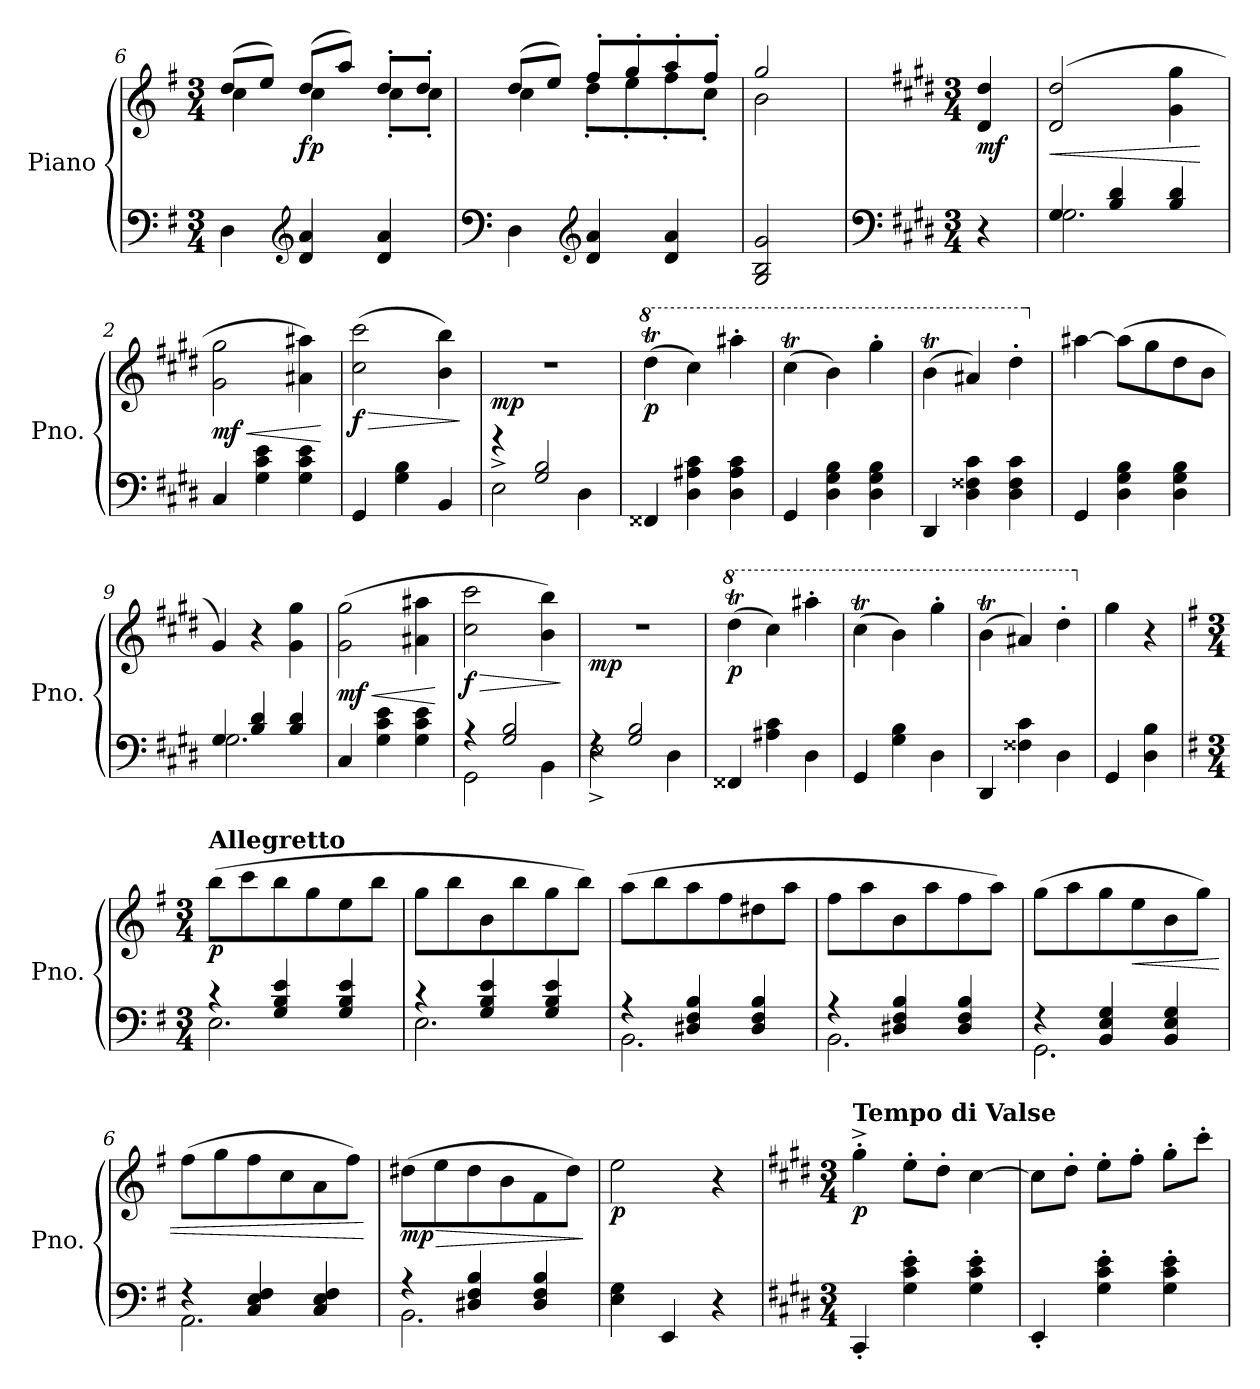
**kern	**kern	**dynam
*part1	*part1	*part1
*staff2	*staff1	*staff1/2
*I"Piano	*	*
*I'Pno.	*	*
*clefF4	*clefG2	*
*k[f#]	*k[f#]	*
*M3/4	*M3/4	*
=6	=6	=6
*	*^	*
4D\	(>8dd/L	4cc\	.
.	8ee/J)	.	.
*clefG2	*	*	*
!	!	!	!LO:DY:b
4d/ 4a/	(>8dd/L	4cc\	fp
.	8aa/J)	.	.
4d/ 4a/	8dd'/L	8cc'\L	.
.	8dd'/J	8cc'\J	.
=7	=7	=7	=7
*clefF4	*	*	*
4D\	(>8dd/L	4cc\	.
.	8ee/J)	.	.
*clefG2	*	*	*
4d/ 4a/	8ff#'/L	8dd'\L	.
.	8gg'/	8ee'\	.
4d/ 4a/	8aa'/	8ff#'\	.
.	8ff#'/J	8cc'\J	.
=8	=8	=8	=8
2G/ 2B/ 2g/	2gg/	2b\	.
*	*v	*v	*
!!LO:LB:g=z
=	=	=
!!LO:REH:place=s1:a:B:fs=14:t=7
*clefF4	*	*
*k[f#c#g#d#]	*k[f#c#g#d#]	*
*M3/4	*M3/4	*
*	*^	*
!	!LO:TX:a:B:t=Tempo di Valse	!	!
!	!	!	!LO:DY:b
*	*v	*v	*
4r	4d#/ 4dd#/	mf
=1	=1	=1
*^	*	*
!	!	!	!LO:HP:b
4G#/	2.G#\	(>2d#/ 2dd#/	<
4B/ 4d#/	.	.	.
4B/ 4d#/	.	4g#\ 4gg#\	.
*v	*v	*	*
.	.	[
=2	=2	=2
!	!	!LO:HP:b
!	!	!LO:DY:n=1:b
4C#/	2g#\ 2gg#\	< mf
4G#\ 4c#\ 4e\	.	.
4G#\ 4c#\ 4e\	4a#X\ 4aa#X\)	.
.	.	[
=3	=3	=3
!	!	!LO:HP:b
!	!	!LO:DY:n=1:b
4GG#/	(>2cc#\ 2ccc#\	> f
4G#\ 4B\	.	.
4BB/	4b\ 4bb\)	.
.	.	]
=4	=4	=4
*^	*	*
!	!	!	!LO:DY:b
2E^\	4rg	2.r	mp
.	2G#/ 2B/	.	.
4D#\	.	.	.
*v	*v	*	*
=5	=5	=5
*	*8va	*
!	!	!LO:DY:b
4FF##X/	(>4ddd#t\	p
4D#\ 4A#X\ 4c#\	4ccc#\)	.
4D#\ 4A#\ 4c#\	4aaa#X'\	.
=6	=6	=6
4GG#/	(>4ccc#T\	.
4D#\ 4G#\ 4B\	4bb\)	.
4D#\ 4G#\ 4B\	4ggg#'\	.
=7	=7	=7
4DD#/	(>4bbT\	.
4D#\ 4F##X\ 4c#\	4aa#X/)	.
4D#\ 4F##\ 4c#\	4ddd#'\	.
=8	=8	=8
*	*X8va	*
4GG#/	[4aa#X\	.
4D#\ 4G#\ 4B\	(>8aa#\L]	.
.	8gg#\	.
4D#\ 4G#\ 4B\	8dd#\	.
.	8b\J	.
!!LO:LB:g=z
=9	=9	=9
*^	*	*
4G#/	2.G#\	4g#/)	.
4B/ 4d#/	.	4r	.
4B/ 4d#/	.	4g#\ 4gg#\	.
*v	*v	*	*
=10	=10	=10
!	!	!LO:HP:b
!	!	!LO:DY:n=1:b
4C#/	(>2g#\ 2gg#\	< mf
4G#\ 4c#\ 4e\	.	.
4G#\ 4c#\ 4e\	4a#X\ 4aa#X\	.
.	.	[
=11	=11	=11
*^	*	*
!	!	!	!LO:HP:b
!	!	!	!LO:DY:n=1:b
4r	2GG#\	2cc#\ 2ccc#\	> f
2G#/ 2B/	.	.	.
.	4BB\	4b\ 4bb\)	.
*v	*v	*	*
.	.	]
=12	=12	=12
*^	*	*
!	!	!	!LO:DY:b
4rF	2E^\	2.r	mp
2G#/ 2B/	.	.	.
.	4D#\	.	.
*v	*v	*	*
=13	=13	=13
*	*8va	*
*^	*	*
!	!	!	!LO:DY:b
*v	*v	*	*
4FF##X/	(>4ddd#t\	p
4A#X\ 4c#\	4ccc#\)	.
4D#\	4aaa#X'\	.
=14	=14	=14
4GG#/	(>4ccc#T\	.
4G#\ 4B\	4bb\)	.
4D#\	4ggg#'\	.
=15	=15	=15
4DD#/	(>4bbT\	.
4F##X\ 4c#\	4aa#X/)	.
4D#\	4ddd#'\	.
=16	=16	=16
*	*X8va	*
4GG#/	4gg#\	.
4D#\ 4B\	4r	.
!!LO:PB:g=z
=1	=1	=1
!!LO:REH:place=s1:a:B:fs=14:t=8
*k[f#]	*k[f#]	*
*M3/4	*M3/4	*
*^	*	*
!	!	!LO:TX:a:B:t=Allegretto	!
!	!	!	!LO:DY:b
4r	2.E\	(>8bb\L	p
.	.	8ccc\	.
4G/ 4B/ 4e/	.	8bb\	.
.	.	8gg\	.
4G/ 4B/ 4e/	.	8ee\	.
.	.	8bb\J	.
=2	=2	=2	=2
4r	2.E\	8gg\L	.
.	.	8bb\	.
4G/ 4B/ 4e/	.	8b\	.
.	.	8bb\	.
4G/ 4B/ 4e/	.	8gg\	.
.	.	8bb\J)	.
=3	=3	=3	=3
4r	2.BB\	(>8aa\L	.
.	.	8bb\	.
4D#X/ 4F#/ 4B/	.	8aa\	.
.	.	8ff#\	.
4D#/ 4F#/ 4B/	.	8dd#X\	.
.	.	8aa\J	.
=4	=4	=4	=4
4r	2.BB\	8ff#\L	.
.	.	8aa\	.
4D#X/ 4F#/ 4B/	.	8b\	.
.	.	8aa\	.
4D#/ 4F#/ 4B/	.	8ff#\	.
.	.	8aa\J)	.
!!LO:LB:g=z
=5	=5	=5	=5
4r	2.GG\	(>8gg\L	.
.	.	8aa\	.
4BB/ 4E/ 4G/	.	8gg\	.
!	!	!	!LO:HP:b
.	.	8ee\	<
4BB/ 4E/ 4G/	.	8b\	.
.	.	8gg\J)	.
=6	=6	=6	=6
4r	2.AA\	(>8ff#\L	.
.	.	8gg\	.
4C/ 4E/ 4F#/	.	8ff#\	.
.	.	8cc\	.
4C/ 4E/ 4F#/	.	8a\	.
.	.	8ff#\J)	.
*v	*v	*	*
.	.	[
=7	=7	=7
*^	*	*
!	!	!	!LO:HP:b
!	!	!	!LO:DY:n=1:b
4r	2.BB\	(>8dd#X\L	> mp
.	.	8ee\	.
4D#X/ 4F#/ 4B/	.	8dd#\	.
.	.	8b\	.
4D#/ 4F#/ 4B/	.	8f#\	.
.	.	8dd#\J)	.
*v	*v	*	*
.	.	]
=8	=8	=8
!	!	!LO:DY:b
4E\ 4G\	2ee\	p
4EE/	.	.
4r	4r	.
!!LO:LB:g=z
=1	=1	=1
!!LO:REH:place=s1:a:B:fs=14:t=9
*k[f#c#g#d#]	*k[f#c#g#d#]	*
*M3/4	*M3/4	*
!	!LO:TX:a:B:t=Tempo di Valse	!
!	!	!LO:DY:b
4CC#'/	4gg#'^\	p
4G#\' 4c#\' 4e\'	8ee'\L	.
.	8dd#'\J	.
4G#\' 4c#\' 4e\'	[4cc#\	.
=2	=2	=2
4EE'/	8cc#\L]	.
.	8dd#'\J	.
4G#\' 4c#\' 4e\'	8ee'\L	.
.	8ff#'\J	.
4G#\' 4c#\' 4e\'	8gg#'\L	.
.	8ccc#'\J	.
=	=	=
*-	*-	*-
